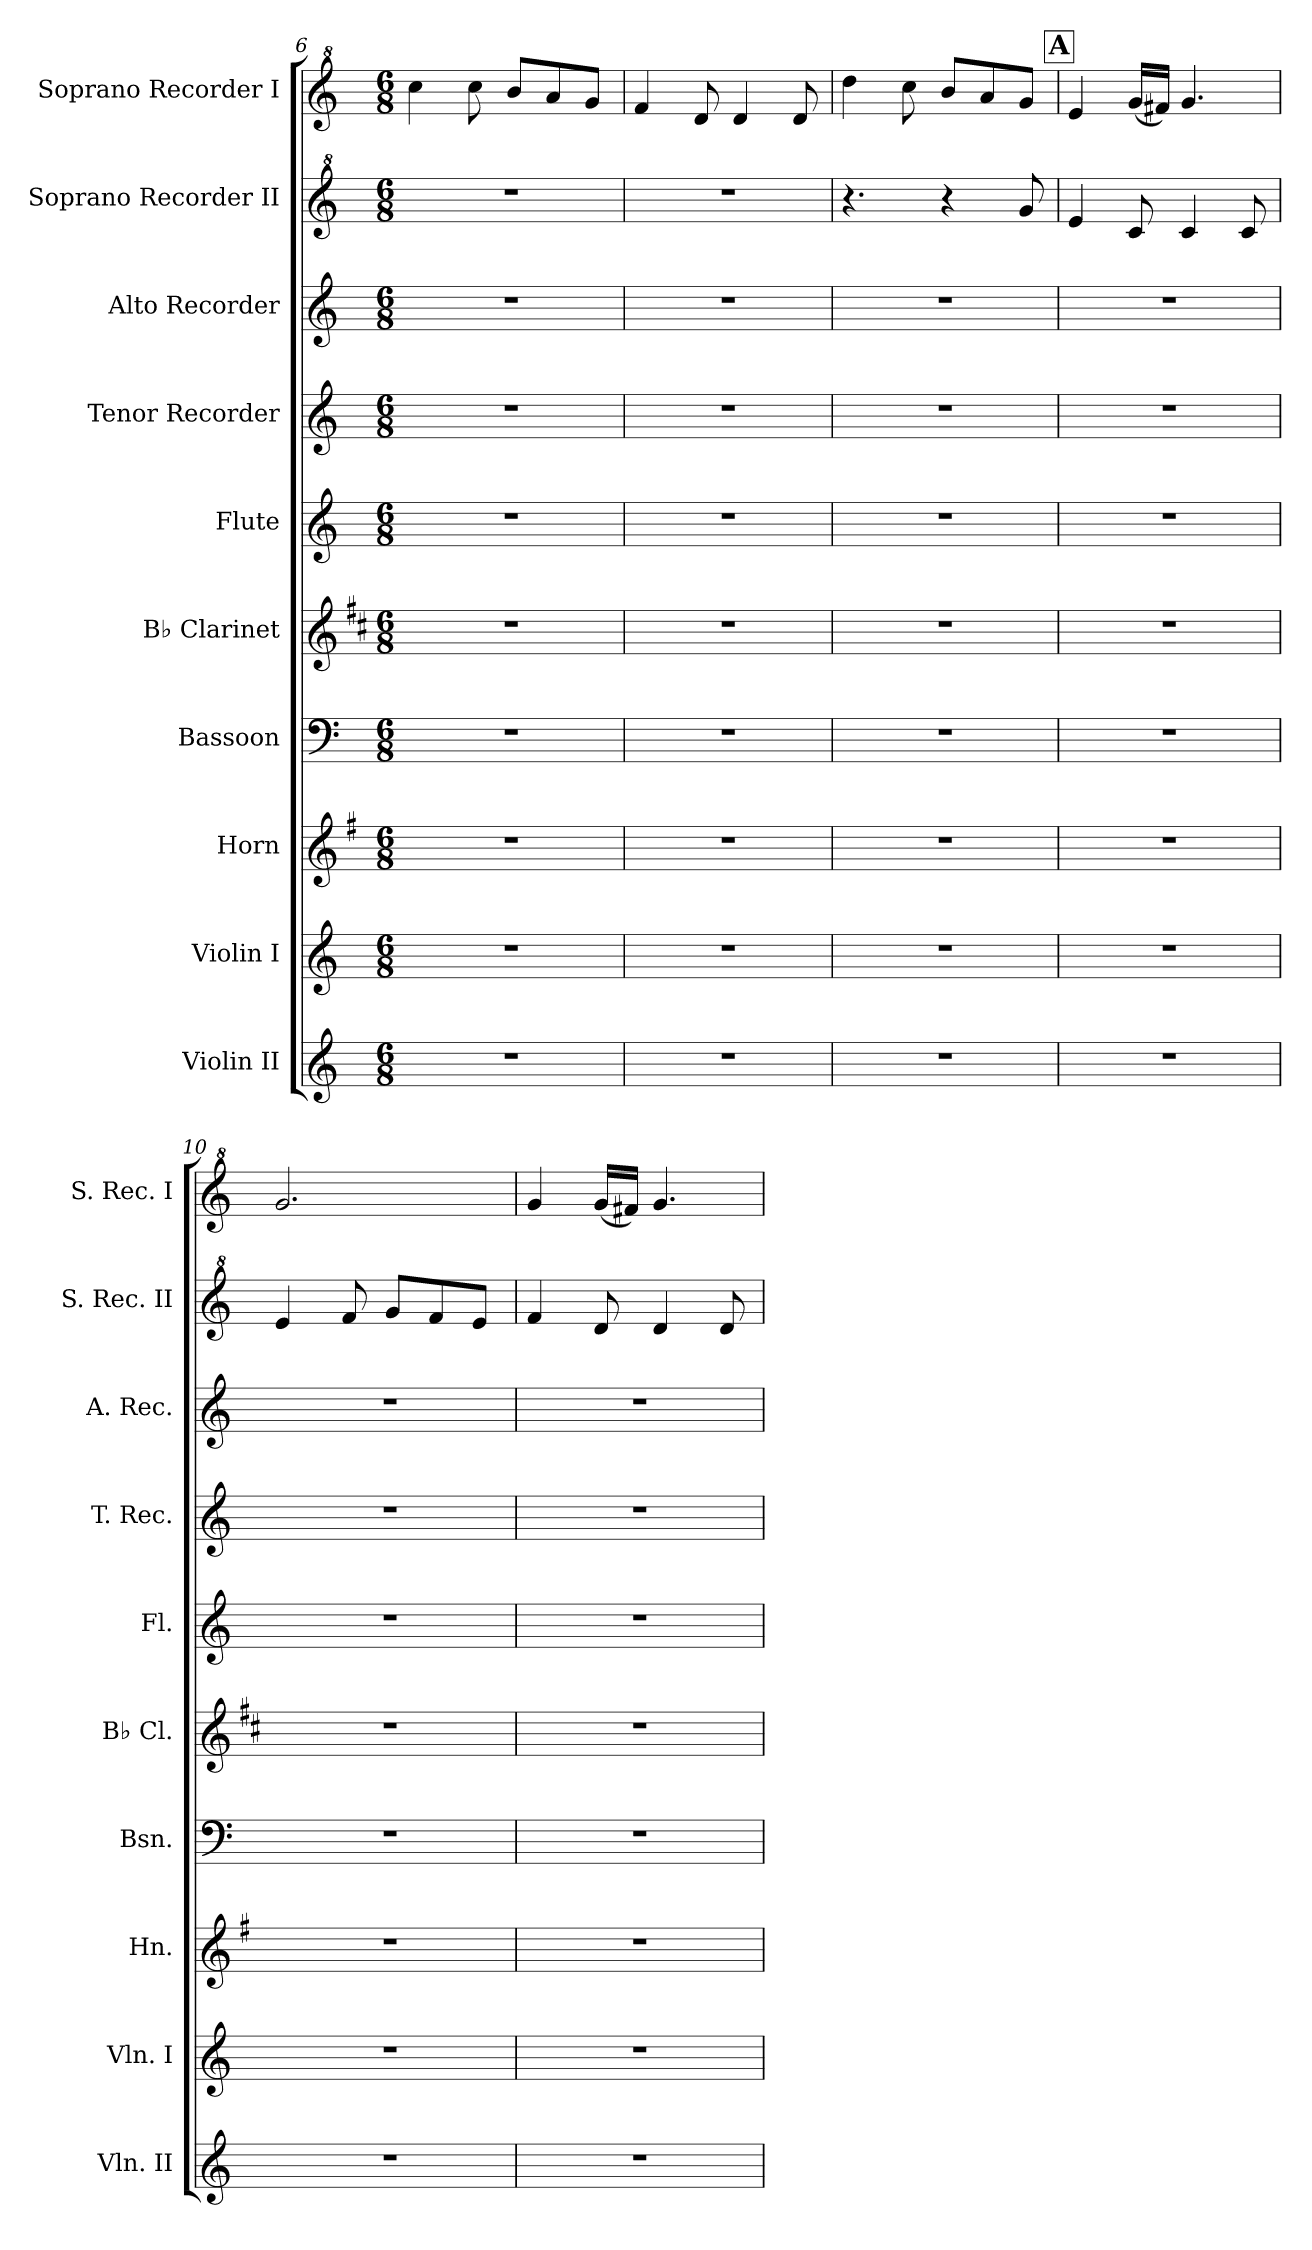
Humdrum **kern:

**kern	**kern	**kern	**kern	**kern	**kern	**kern	**kern	**kern	**kern
*part10	*part9	*part8	*part7	*part6	*part5	*part4	*part3	*part2	*part1
*staff10	*staff9	*staff8	*staff7	*staff6	*staff5	*staff4	*staff3	*staff2	*staff1
*I"Violin II	*I"Violin I	*I"Horn	*I"Bassoon	*I"B♭ Clarinet	*I"Flute	*I"Tenor Recorder	*I"Alto Recorder	*I"Soprano Recorder II	*I"Soprano Recorder I
*I'Vln. II	*I'Vln. I	*I'Hn.	*I'Bsn.	*I'B♭ Cl.	*I'Fl.	*I'T. Rec.	*I'A. Rec.	*I'S. Rec. II	*I'S. Rec. I
!!LO:PB:g=z
*clefG2	*clefG2	*clefG2	*clefF4	*clefG2	*clefG2	*clefG2	*clefG2	*clefG^2	*clefG^2
*	*	*ITrd4c7	*	*ITrd1c2	*	*	*	*	*
*k[]	*k[]	*k[]	*k[]	*k[]	*k[]	*k[]	*k[]	*k[]	*k[]
*C:	*C:	*C:	*C:	*C:	*C:	*C:	*C:	*C:	*C:
*M6/8	*M6/8	*M6/8	*M6/8	*M6/8	*M6/8	*M6/8	*M6/8	*M6/8	*M6/8
=6	=6	=6	=6	=6	=6	=6	=6	=6	=6
2.r	2.r	2.r	2.r	2.r	2.r	2.r	2.r	2.r	4ccc\
.	.	.	.	.	.	.	.	.	8ccc\
.	.	.	.	.	.	.	.	.	8bb/L
.	.	.	.	.	.	.	.	.	8aa/
.	.	.	.	.	.	.	.	.	8gg/J
=7	=7	=7	=7	=7	=7	=7	=7	=7	=7
2.r	2.r	2.r	2.r	2.r	2.r	2.r	2.r	2.r	4ff/
.	.	.	.	.	.	.	.	.	8dd/
.	.	.	.	.	.	.	.	.	4dd/
.	.	.	.	.	.	.	.	.	8dd/
=8	=8	=8	=8	=8	=8	=8	=8	=8	=8
2.r	2.r	2.r	2.r	2.r	2.r	2.r	2.r	4.r	4ddd\
.	.	.	.	.	.	.	.	.	8ccc\
.	.	.	.	.	.	.	.	4r	8bb/L
.	.	.	.	.	.	.	.	.	8aa/
.	.	.	.	.	.	.	.	8gg/	8gg/J
!!LO:REH:place=s1:a:t=A
=9	=9	=9	=9	=9	=9	=9	=9	=9	=9
2.r	2.r	2.r	2.r	2.r	2.r	2.r	2.r	4ee/	4ee/
.	.	.	.	.	.	.	.	8cc/	(16gg/LL
.	.	.	.	.	.	.	.	.	16ff#X/JJ)
.	.	.	.	.	.	.	.	4cc/	4.gg/
.	.	.	.	.	.	.	.	8cc/	.
=10	=10	=10	=10	=10	=10	=10	=10	=10	=10
2.r	2.r	2.r	2.r	2.r	2.r	2.r	2.r	4ee/	2.gg/
.	.	.	.	.	.	.	.	8ff/	.
.	.	.	.	.	.	.	.	8gg/L	.
.	.	.	.	.	.	.	.	8ff/	.
.	.	.	.	.	.	.	.	8ee/J	.
=11	=11	=11	=11	=11	=11	=11	=11	=11	=11
2.r	2.r	2.r	2.r	2.r	2.r	2.r	2.r	4ff/	4gg/
.	.	.	.	.	.	.	.	8dd/	(16gg/LL
.	.	.	.	.	.	.	.	.	16ff#X/JJ)
.	.	.	.	.	.	.	.	4dd/	4.gg/
.	.	.	.	.	.	.	.	8dd/	.
=	=	=	=	=	=	=	=	=	=
*-	*-	*-	*-	*-	*-	*-	*-	*-	*-
